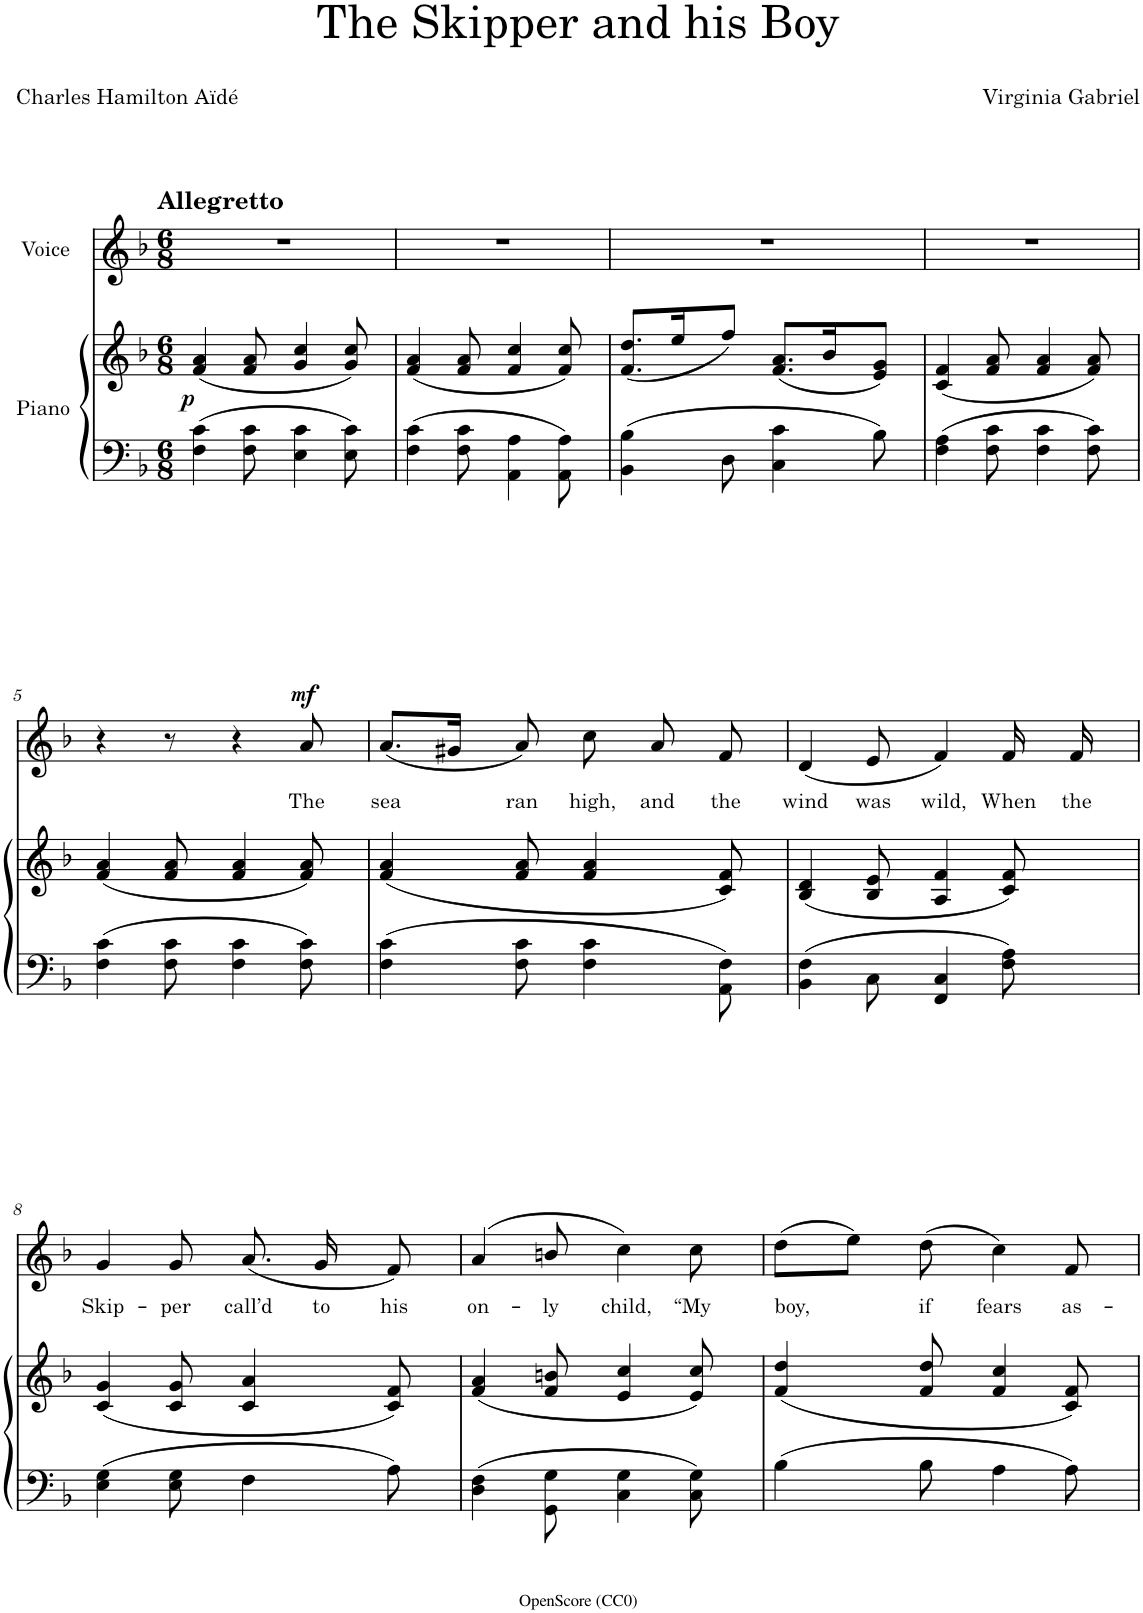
**kern	**kern	**dynam	**kern	**text	**dynam
*part2	*part2	*part2	*part1	*part1	*part1
*staff3	*staff2	*staff2/3	*staff1	*staff1	*staff1
*I"Piano	*	*	*I"Voice	*	*
*I'Pno	*	*	*	*	*
*clefF4	*clefG2	*	*clefG2	*	*
*k[b-]	*k[b-]	*	*k[b-]	*	*
*M6/8	*M6/8	*	*M6/8	*	*
=1	=1	=1	=1	=1	=1
!	!	!	!LO:TX:a:B:t=Allegretto	!	!
!	!	!LO:DY:b	!	!	!
4F\ 4c\	(4f/ 4a/	p	2.r	.	.
8F\ 8c\	8f/ 8a/	.	.	.	.
4E\ 4c\	4g/ 4cc/	.	.	.	.
8E\ 8c\	8g/ 8cc/)	.	.	.	.
=2	=2	=2	=2	=2	=2
4F\ 4c\	(4f/ 4a/	.	2.r	.	.
8F\ 8c\	8f/ 8a/	.	.	.	.
4AA\ 4A\	4f/ 4cc/	.	.	.	.
8AA\ 8A\	8f/ 8cc/)	.	.	.	.
=3	=3	=3	=3	=3	=3
4BB-\ 4B-\	(8.f/ 8.dd/L	.	2.r	.	.
.	16ee/K	.	.	.	.
8D\	8ff/J)	.	.	.	.
4C\ 4c\	(8.f/ 8.a/L	.	.	.	.
.	16b-/K	.	.	.	.
8B-\	8e/ 8g/J)	.	.	.	.
=4	=4	=4	=4	=4	=4
4F\ 4A\	(4c/ 4f/	.	2.r	.	.
8F\ 8c\	8f/ 8a/	.	.	.	.
4F\ 4c\	4f/ 4a/	.	.	.	.
8F\ 8c\	8f/ 8a/)	.	.	.	.
!!LO:LB:g=z
=5	=5	=5	=5	=5	=5
4F\ 4c\	(4f/ 4a/	.	4r	.	.
8F\ 8c\	8f/ 8a/	.	8r	.	.
4F\ 4c\	4f/ 4a/	.	4r	.	.
!	!	!	!	!LO:LY:b	!LO:DY:a
8F\ 8c\	8f/ 8a/)	.	8a/	The	mf
=6	=6	=6	=6	=6	=6
!	!	!	!	!LO:LY:b	!
4F\ 4c\	(4f/ 4a/	.	(8.a/L	sea	.
.	.	.	16g#X/Jk	.	.
!	!	!	!	!LO:LY:b	!
8F\ 8c\	8f/ 8a/	.	8a/)	ran	.
!	!	!	!	!LO:LY:b	!
4F\ 4c\	4f/ 4a/	.	8cc\	high,	.
!	!	!	!	!LO:LY:b	!
.	.	.	8a/	and	.
!	!	!	!	!LO:LY:b	!
8AA\ 8F\	8c/ 8f/)	.	8f/	the	.
=7	=7	=7	=7	=7	=7
!	!	!	!	!LO:LY:b	!
4BB-\ 4F\	(4B-/ 4d/	.	(4d/	wind	.
!	!	!	!	!LO:LY:b	!
8C\	8B-/ 8e/	.	8e/	was	.
!	!	!	!	!LO:LY:b	!
4FF/ 4C/	4A/ 4f/	.	4f/)	wild,	.
!	!	!	!	!LO:LY:b	!
8F\ 8A\	8c/ 8f/)	.	16f/	When	.
!	!	!	!	!LO:LY:b	!
.	.	.	16f/	the	.
!!LO:LB:g=z
=8	=8	=8	=8	=8	=8
!	!	!	!	!LO:LY:b	!
4E\ 4G\	(4c/ 4g/	.	4g/	Skip-	.
!	!	!	!	!LO:LY:b	!
8E\ 8G\	8c/ 8g/	.	8g/	-per	.
!	!	!	!	!LO:LY:b	!
4F\	4c/ 4a/	.	(8.a/	call’d	.
!	!	!	!	!LO:LY:b	!
.	.	.	16g/	to	.
!	!	!	!	!LO:LY:b	!
8A\	8c/ 8f/)	.	8f/)	his	.
=9	=9	=9	=9	=9	=9
!	!	!	!	!LO:LY:b	!
4D\ 4F\	(4f/ 4a/	.	(4a/	on-	.
!	!	!	!	!LO:LY:b	!
8GG\ 8G\	8f/ 8bn/	.	8bn/	-ly	.
!	!	!	!	!LO:LY:b	!
4C\ 4G\	4e/ 4cc/	.	4cc\)	child,	.
!	!	!	!	!LO:LY:b	!
8C\ 8G\	8e/ 8cc/)	.	8cc\	“My	.
=10	=10	=10	=10	=10	=10
!	!	!	!	!LO:LY:b	!
4B-\	(4f/ 4dd/	.	(8dd\L	boy,	.
.	.	.	8ee\J)	.	.
!	!	!	!	!LO:LY:b	!
8B-\	8f/ 8dd/	.	(8dd\	if	.
!	!	!	!	!LO:LY:b	!
4A\	4f/ 4cc/	.	4cc\)	fears	.
!	!	!	!	!LO:LY:b	!
8A\	8c/ 8f/)	.	8f/	as-	.
=	=	=	=	=	=
*-	*-	*-	*-	*-	*-
